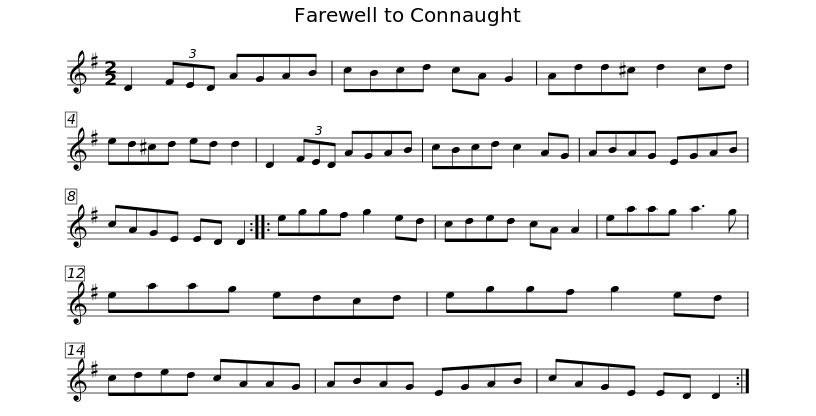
X:1
L:1/8
M:2/2
I:linebreak $
K:G
V:1 treble
V:1
 D2 (3FED AGAB | cBcd cA G2 | Add^c d2 cd | ed^cd ed d2 | D2 (3FED AGAB | %5
 cBcd c2 AG |$ ABAG EGAB | cAGE ED D2 :: eggf g2 ed | cded cA A2 | %10
 eaag a3 g | eaag edcd |$ eggf g2 ed | cded cAAG | ABAG EGAB | %15
 cAGE ED D2 :| %16
